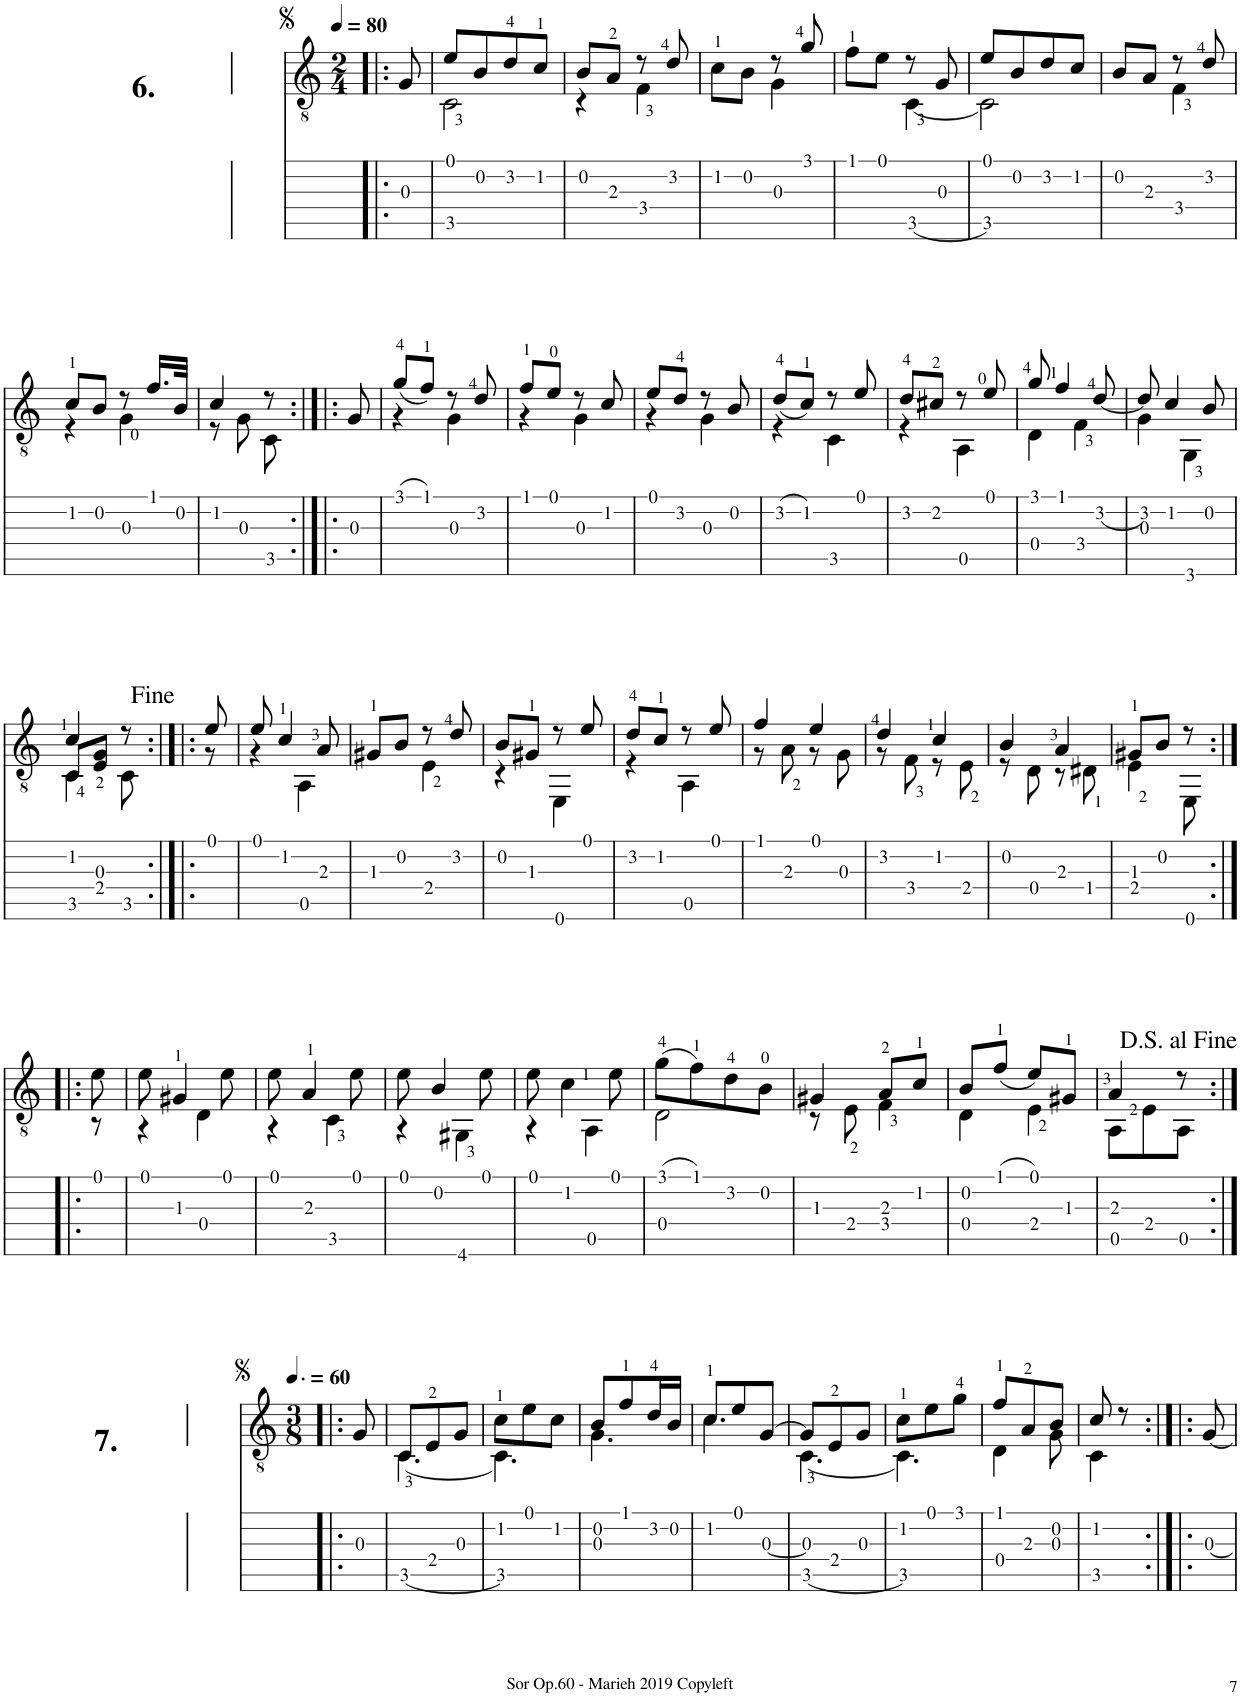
**kern	**kern
*part2	*part1
*staff2	*staff1
*I"Guitare classique (Tablature)	*I"Classical Guitar
!!LO:PB:g=z
*stria6	*
*	*clefGv2
*k[]	*k[]
*M2/4	*M2/4
=1	=1
2r	2r
=1X1	=1X1
4r	4r
8r	8r
=2X!|:	=2X!|:
*M2/4	*M2/4
*	*MM80
!	!LO:TX:a:B:t=6.
8G	8G/
=2	=2
*^	*^
8eL	2C	8e/L	2C\
8BJ	.	8B/	.
8dL	.	8d/	.
8cJ	.	8c/J	.
=3	=3	=3	=3
8BL	4r	8B/L	4r
8AJ	.	8A/J	.
8r	4F	8r	4F\
8d	.	8d/	.
=4	=4	=4	=4
8cL	4ryy	8c\L	4ryy
8BJ	.	8B\J	.
8r	4G	8r	4G\
8g	.	8g/	.
=5	=5	=5	=5
8fL	4ryy	8f\L	4ryy
8eJ	.	8e\J	.
8r	[4C	8r	[4C\
8G	.	8G/	.
=6	=6	=6	=6
8eL	2C]	8e/L	2C\]
8BJ	.	8B/	.
8dL	.	8d/	.
8cJ	.	8c/J	.
=7	=7	=7	=7
8BL	4ryy	8B/L	4ryy
8AJ	.	8A/J	.
8r	4F	8r	4F\
8d	.	8d/	.
!!LO:LB:g=z	!!
=8	=8	=8	=8
8cL	4r	8c/L	4r
8BJ	.	8B/J	.
8r	4G	8r	4G\
16.fLL	.	16.f/LL	.
32BJJk	.	32B/JJk	.
=9	=9	=9	=9
4c	8r	4c/	8r
.	8G	.	8G\
8r	8C	8r	8C\
*v	*v	*	*
*	*v	*v
=9X3:|!|:	=9X3:|!|:
8G	8G/
=10	=10
*^	*^
(>8gL	4r	(<8g/L	4r
8fJ)	.	8f/J)	.
8r	4G	8r	4G\
8d	.	8d/	.
=11	=11	=11	=11
8fL	4r	8f/L	4r
8eJ	.	8e/J	.
8r	4G	8r	4G\
8c	.	8c/	.
=12	=12	=12	=12
8eL	4r	8e/L	4r
8dJ	.	8d/J	.
8r	4G	8r	4G\
8B	.	8B/	.
=13	=13	=13	=13
(>8dL	4r	(<8d/L	4r
8cJ)	.	8c/J)	.
8r	4C	8r	4C\
8e	.	8e/	.
=14	=14	=14	=14
8dL	4r	8d/L	4r
8c#XJ	.	8c#X/J	.
8r	4AA	8r	4AA\
8e	.	8e/	.
=15	=15	=15	=15
8g	4D	8g/	4D\
4f	.	4f/	.
.	4F	.	4F\
[<8d	.	[<8d/	.
=16	=16	=16	=16
8d]	4G	8d/]	4G\
4c	.	4c/	.
.	4GG	.	4GG\
8B	.	8B/	.
!!LO:LB:g=z
=17	=17	=17	=17
*	*^	*	*^
4c	8CL	4r	4c/	8C/L	4C\
.	8E<\ 8G<\J	.	.	8E/< 8G/<J	.
8ryy	8r	8C	8ryy	8r	8C\
*	*v	*v	*	*	*
*	*	*	*v	*v
=17X4:|!|:	=17X4:|!|:	=17X4:|!|:	=17X4:|!|:
8e	8r	8e/	8r
=18	=18	=18	=18
8e	4r	8e/	4r
4c	.	4c/	.
.	4AA	.	4AA\
8A	.	8A/	.
=19	=19	=19	=19
8G#XL	4ryy	8G#X/L	4ryy
8BJ	.	8B/J	.
8r	4E	8r	4E\
8d	.	8d/	.
=20	=20	=20	=20
8BL	4r	8B/L	4r
8G#XJ	.	8G#X/J	.
8r	4EE	8r	4EE\
8e	.	8e/	.
=21	=21	=21	=21
8dL	4r	8d/L	4r
8cJ	.	8c/J	.
8r	4AA	8r	4AA\
8e	.	8e/	.
=22	=22	=22	=22
4f	8r	4f/	8r
.	8A	.	8A\
4e	8r	4e/	8r
.	8G	.	8G\
=23	=23	=23	=23
4d	8r	4d/	8r
.	8F	.	8F\
4c	8r	4c/	8r
.	8E	.	8E\
=24	=24	=24	=24
4B	8r	4B/	8r
.	8D	.	8D\
4A	8r	4A/	8r
.	8D#X	.	8D#X\
=25	=25	=25	=25
8G#XL	4E	8G#X/L	4E\
8BJ	.	8B/J	.
8r	8EE	8r	8EE\
!!LO:LB:g=z	!!
=25X5:|!|:	=25X5:|!|:	=25X5:|!|:	=25X5:|!|:
8e	8r	8e\	8r
=26	=26	=26	=26
8e	4r	8e\	4r
4G#X	.	4G#X/	.
.	4D	.	4D\
8e	.	8e\	.
=27	=27	=27	=27
8e	4r	8e\	4r
4A	.	4A/	.
.	4C	.	4C\
8e	.	8e\	.
=28	=28	=28	=28
8e	4r	8e\	4r
4B	.	4B/	.
.	4GG#X	.	4GG#X\
8e	.	8e\	.
=29	=29	=29	=29
8e	4r	8e\	4r
4c	.	4c\	.
.	4AA	.	4AA\
8e	.	8e\	.
=30	=30	=30	=30
(>8gL	2D	(>8g>\L	2D\
8fJ)	.	8f>\)	.
8dL	.	8d>\	.
8BJ	.	8B>\J	.
=31	=31	=31	=31
4G#X	8r	4G#X/	8r
.	8E	.	8E\
8AL	4F	8A/L	4F\
8cJ	.	8c/J	.
=32	=32	=32	=32
8BL	4D	8B/L	4D\
(>8fJ	.	(<8f/J	.
8eL)	4E	8e/L)	4E\
8G#XJ	.	8G#X/J	.
=33	=33	=33	=33
4A	8AAL	4A/	8AA\L
.	8E>J	.	8E>\
8r	8AAJ	8r	8AA\J
*v	*v	*	*
*	*v	*v
!!LO:LB:g=z
=1:|!	=1:|!
*stria6	*
*M3/8	*M3/8
4.r	4.r
=1X1	=1X1
4r	4r
=2X!|:	=2X!|:
*M3/8	*M3/8
*	*MM90
!	!LO:TX:a:B:t=7.
8G	8G/
=2	=2
*^	*^
8C<L	[4.C	8C</L	[4.C\
8E	.	8E/	.
8GJ	.	8G/J	.
=3	=3	=3	=3
8cL	4.C]	8c>\L	4.C\]
8e	.	8e\	.
8cJ	.	8c\J	.
=4	=4	=4	=4
8BL	4.G	8B/L	4.G\
8f	.	8f/	.
16dL	.	16d/L	.
16BJJ	.	16B/JJ	.
=5	=5	=5	=5
8cL	4.c	8c/L	4.c\
8e	.	8e/	.
[8GJ	.	[8G/J	.
=6	=6	=6	=6
8GL]	[4.C	8G/L]	[4.C\
8E	.	8E/	.
8GJ	.	8G/J	.
=7	=7	=7	=7
8cL	4.C]	8c>\L	4.C\]
8e	.	8e\	.
8gJ	.	8g>\J	.
=8	=8	=8	=8
8fL	4D	8f/L	4D\
8A	.	8A/	.
8BJ	8G	8B/J	8G\
=9	=9	=9	=9
8c	4C	8c/	4C\
8r	.	8r	.
*v	*v	*	*
*	*v	*v
=9X3:|!|:	=9X3:|!|:
[<8G	[<8G/
=	=
*-	*-
